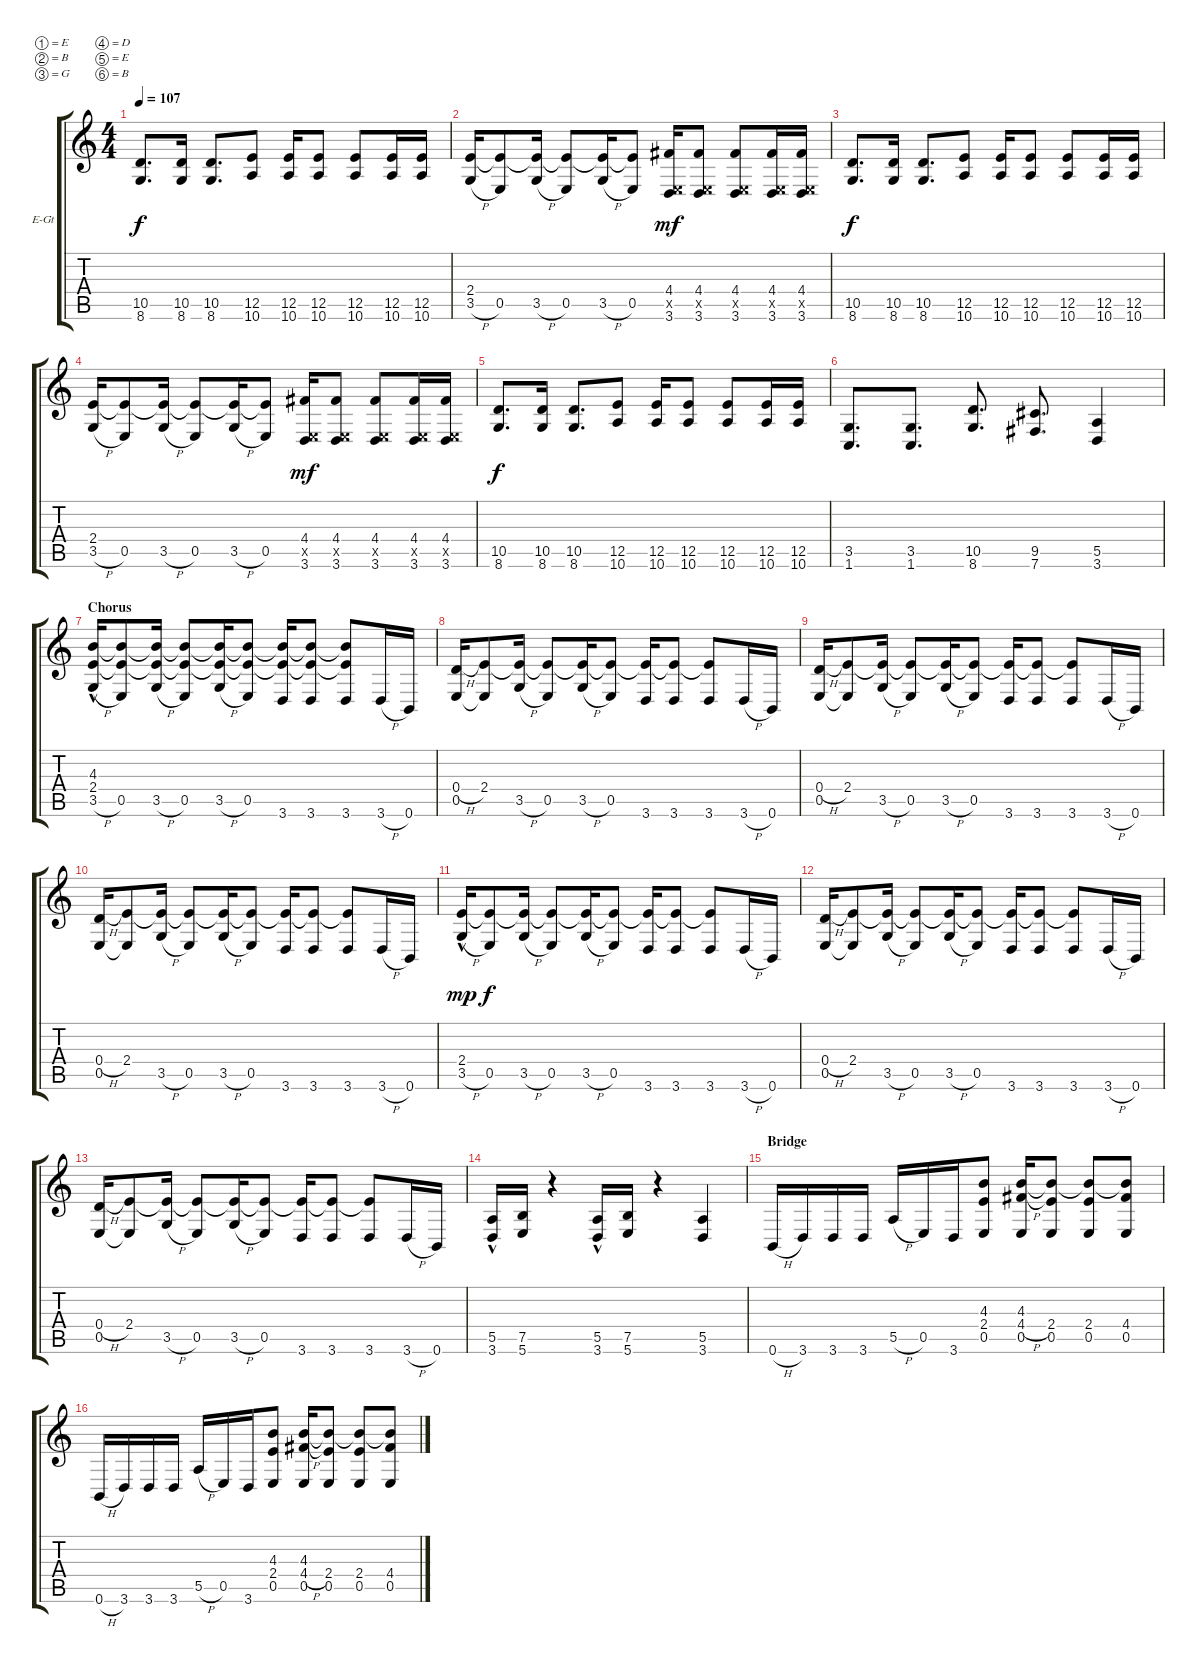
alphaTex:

\defaultSystemsLayout 4
\bracketExtendMode groupsimilarinstruments
\firstSystemTrackNameOrientation horizontal
\otherSystemsTrackNameOrientation horizontal
\track ("Adam Jones - Distortion Guitar" "E-Gt") {instrument distortionguitar}
\staff {score tabs}
\tuning (E4 B3 G3 D3 E2 B1)
\ts (4 4)
\tempo 107
\clef g2
\ks c
(10.5 8.6).8{d dy f} (10.5 8.6).16 (10.5 8.6).8{d} (12.5 10.6).8 (12.5 10.6).16 (12.5 10.6).8 (12.5 10.6).8 (12.5 10.6).16 (12.5 10.6).16 |
(2.4 3.5{h}).16 (2.4{t} 0.5).8 (2.4{t} 3.5{h}).16 (2.4{t} 0.5).8 (2.4{t} 3.5{h}).16 (2.4{t} 0.5).8 (4.4 0.5{x} 3.6).16{dy mf} (4.4 0.5{x} 3.6).8 (4.4 0.5{x} 3.6).8 (4.4 0.5{x} 3.6).16 (4.4 0.5{x} 3.6).16 |
(10.5 8.6).8{d dy f} (10.5 8.6).16 (10.5 8.6).8{d} (12.5 10.6).8 (12.5 10.6).16 (12.5 10.6).8 (12.5 10.6).8 (12.5 10.6).16 (12.5 10.6).16 |
(2.4 3.5{h}).16 (2.4{t} 0.5).8 (2.4{t} 3.5{h}).16 (2.4{t} 0.5).8 (2.4{t} 3.5{h}).16 (2.4{t} 0.5).8 (4.4 0.5{x} 3.6).16{dy mf} (4.4 0.5{x} 3.6).8 (4.4 0.5{x} 3.6).8 (4.4 0.5{x} 3.6).16 (4.4 0.5{x} 3.6).16 |
(10.5 8.6).8{d dy f} (10.5 8.6).16 (10.5 8.6).8{d} (12.5 10.6).8 (12.5 10.6).16 (12.5 10.6).8 (12.5 10.6).8 (12.5 10.6).16 (12.5 10.6).16 |
(3.5 1.6).8{d} (3.5 1.6).8{d} (10.5 8.6).8{d} (9.5 7.6).8{d} (5.5 3.6).4 |
\section ("" "Chorus")
(4.3{hac} 2.4{hac} 3.5{h hac}).16 (4.3{t} 2.4{t} 0.5).8 (4.3{t} 2.4{t} 3.5{h}).16 (4.3{t} 2.4{t} 0.5).8 (4.3{t} 2.4{t} 3.5{h}).16 (4.3{t} 2.4{t} 0.5).8 (4.3{t} 2.4{t} 3.6).16 (4.3{t} 2.4{t} 3.6).8 (4.3{t} 2.4{t} 3.6).8 3.6{h}.16 0.6.16 |
(0.4{h} 0.5).16 (2.4 0.5{t}).8 (2.4{t} 3.5{h}).16 (2.4{t} 0.5).8 (2.4{t} 3.5{h}).16 (2.4{t} 0.5).8 (2.4{t} 3.6).16 (2.4{t} 3.6).8 (2.4{t} 3.6).8 3.6{h}.16 0.6.16 |
(0.4{h} 0.5).16 (2.4 0.5{t}).8 (2.4{t} 3.5{h}).16 (2.4{t} 0.5).8 (2.4{t} 3.5{h}).16 (2.4{t} 0.5).8 (2.4{t} 3.6).16 (2.4{t} 3.6).8 (2.4{t} 3.6).8 3.6{h}.16 0.6.16 |
(0.4{h} 0.5).16 (2.4 0.5{t}).8 (2.4{t} 3.5{h}).16 (2.4{t} 0.5).8 (2.4{t} 3.5{h}).16 (2.4{t} 0.5).8 (2.4{t} 3.6).16 (2.4{t} 3.6).8 (2.4{t} 3.6).8 3.6{h}.16 0.6.16 |
(2.4{hac} 3.5{h hac}).16{dy mp} (2.4{t} 0.5).8{dy f} (2.4{t} 3.5{h}).16 (2.4{t} 0.5).8 (2.4{t} 3.5{h}).16 (2.4{t} 0.5).8 (2.4{t} 3.6).16 (2.4{t} 3.6).8 (2.4{t} 3.6).8 3.6{h}.16 0.6.16 |
(0.4{h} 0.5).16 (2.4 0.5{t}).8 (2.4{t} 3.5{h}).16 (2.4{t} 0.5).8 (2.4{t} 3.5{h}).16 (2.4{t} 0.5).8 (2.4{t} 3.6).16 (2.4{t} 3.6).8 (2.4{t} 3.6).8 3.6{h}.16 0.6.16 |
(0.4{h} 0.5).16 (2.4 0.5{t}).8 (2.4{t} 3.5{h}).16 (2.4{t} 0.5).8 (2.4{t} 3.5{h}).16 (2.4{t} 0.5).8 (2.4{t} 3.6).16 (2.4{t} 3.6).8 (2.4{t} 3.6).8 3.6{h}.16 0.6.16 |
(5.5{hac} 3.6{hac}).16 (7.5 5.6).16 r.4 (5.5{hac} 3.6{hac}).16 (7.5 5.6).16 r.4 (5.5 3.6).4 |
\section ("" "Bridge")
0.6{h}.16 3.6.16 3.6.16 3.6.16 5.5{h}.16 0.5.16 3.6.16 (4.3 2.4 0.5).8 (4.3 4.4{h} 0.5).16 (4.3{t} 2.4 0.5).8 (4.3{t} 2.4 0.5).8 (4.3{t} 4.4 0.5).8 |
0.6{h}.16 3.6.16 3.6.16 3.6.16 5.5{h}.16 0.5.16 3.6.16 (4.3 2.4 0.5).8 (4.3 4.4{h} 0.5).16 (4.3{t} 2.4 0.5).8 (4.3{t} 2.4 0.5).8 (4.3{t} 4.4 0.5).8
